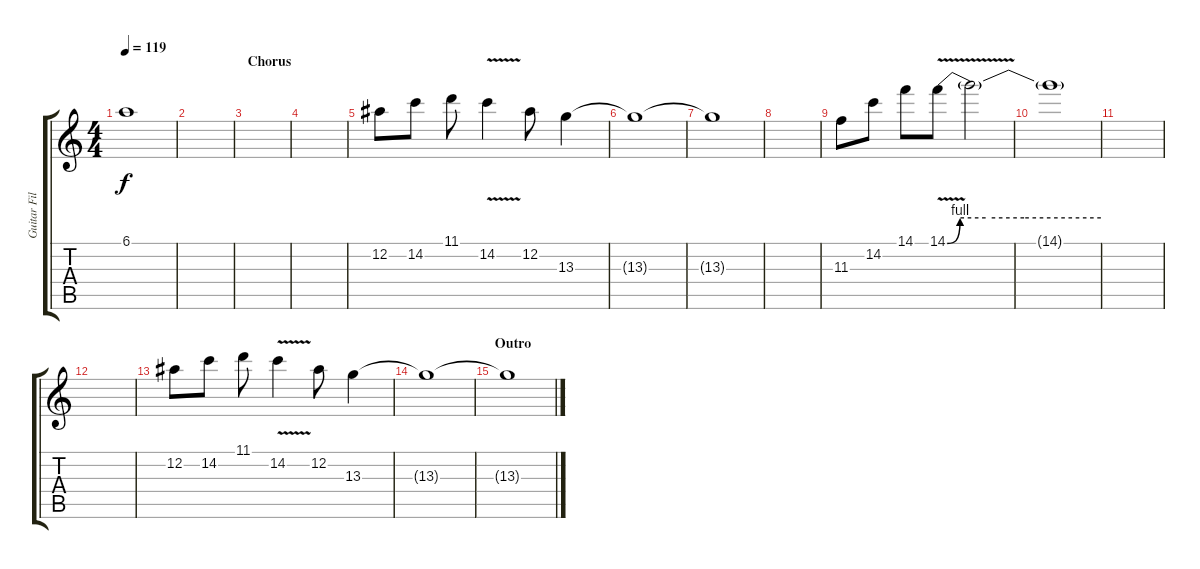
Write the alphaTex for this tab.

\track ("Guitar Fills" "Guitar Fil") {instrument overdrivenguitar}
\staff {score tabs}
\tuning (Eb4 Bb3 Gb3 Db3 Ab2 Eb2) {hide}
\ts (4 4)
\tempo 119
\clef g2
\ks c
6.1{t}.1{dy f volume 2} |
|
\section ("" "Chorus")
|
|
12.2.8{volume 14} 14.2.8 11.1.8 14.2{v}.4 12.2.8 13.3.4 |
13.3{t}.1 |
13.3{t}.1{volume 4} |
|
11.3.8{volume 14} 14.2.8 14.1.8 14.1{be (custom 0 0 5 4 15 4 30 4 60 4) v}.8 14.1{t}.2 |
14.1{t}.1{volume 3} |
|
|
12.2.8{volume 14} 14.2.8 11.1.8 14.2{v}.4 12.2.8 13.3.4 |
13.3{t}.1 |
\section ("" "Outro")
13.3{t}.1{volume 4}
